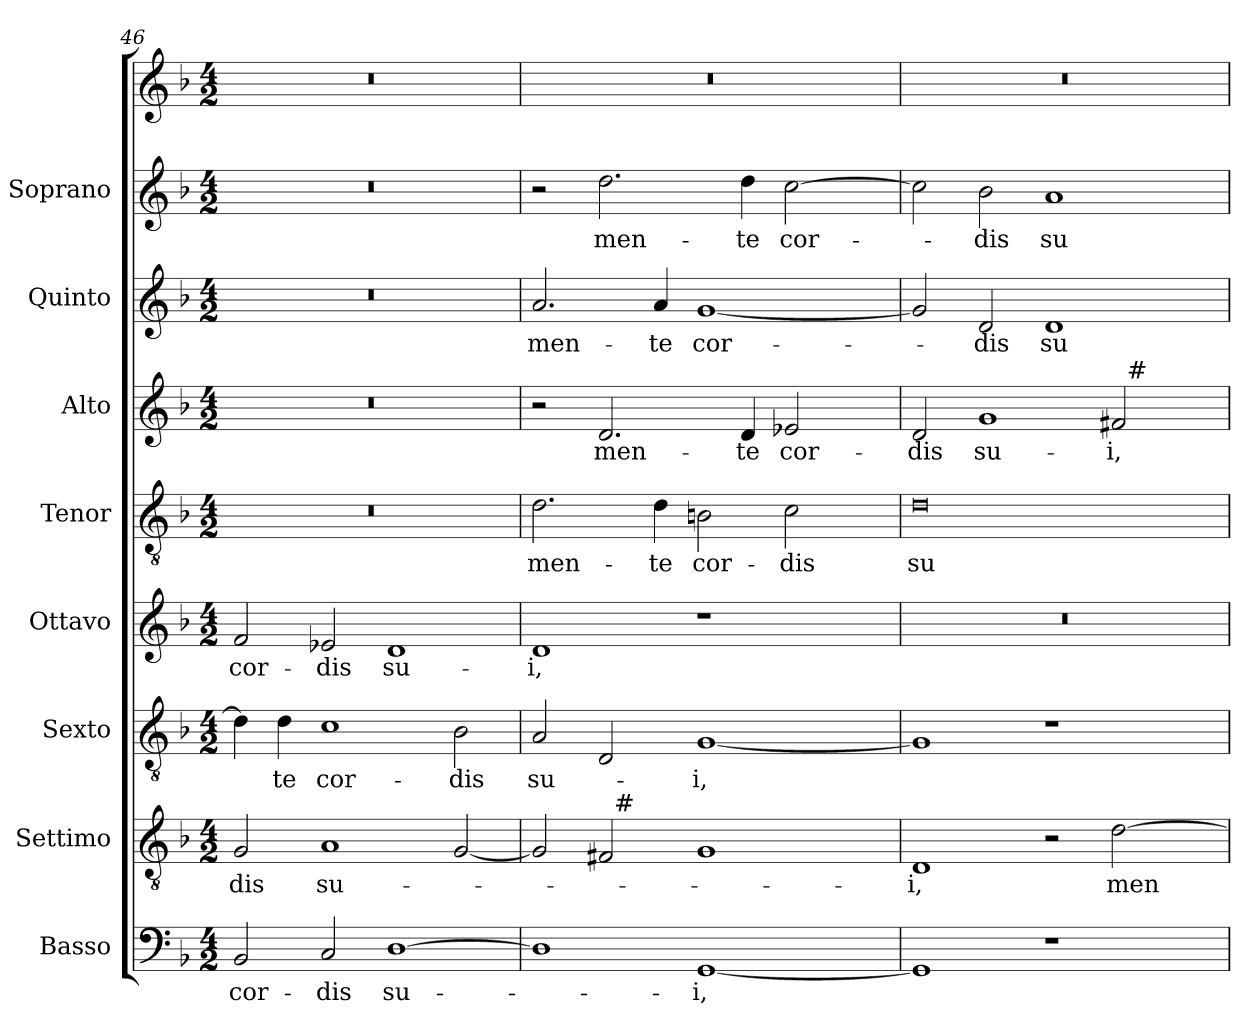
**kern	**text	**kern	**text	**kern	**text	**kern	**text	**kern	**text	**kern	**text	**kern	**text	**kern	**text	**kern
*part9	*part9	*part8	*part8	*part7	*part7	*part6	*part6	*part5	*part5	*part4	*part4	*part3	*part3	*part2	*part2	*part1
*staff9	*staff9	*staff8	*staff8	*staff7	*staff7	*staff6	*staff6	*staff5	*staff5	*staff4	*staff4	*staff3	*staff3	*staff2	*staff2	*staff1
*I"Basso	*	*I"Settimo	*	*I"Sexto	*	*I"Ottavo	*	*I"Tenor	*	*I"Alto	*	*I"Quinto	*	*I"Soprano	*	*
*I'B.	*	*I'St.	*	*	*	*I'Ot.	*	*I'T.	*	*I'A.	*	*I'Q.	*	*I'S.	*	*
*clefF4	*	*clefGv2	*	*clefGv2	*	*clefG2	*	*clefGv2	*	*clefG2	*	*clefG2	*	*clefG2	*	*clefG2
*	*	*ITrd7c12	*	*ITrd7c12	*	*	*	*ITrd7c12	*	*	*	*	*	*	*	*
*k[b-]	*	*k[b-]	*	*k[b-]	*	*k[b-]	*	*k[b-]	*	*k[b-]	*	*k[b-]	*	*k[b-]	*	*k[b-]
*F:	*	*F:	*	*F:	*	*F:	*	*F:	*	*F:	*	*F:	*	*F:	*	*F:
*M4/2	*	*M4/2	*	*M4/2	*	*M4/2	*	*M4/2	*	*M4/2	*	*M4/2	*	*M4/2	*	*M4/2
=46	=46	=46	=46	=46	=46	=46	=46	=46	=46	=46	=46	=46	=46	=46	=46	=46
!	!LO:LY:b:color=#000000	!	!	!	!	!	!	!	!	!	!	!	!	!	!	!
!	!	!	!LO:LY:b:color=#000000	!	!	!	!	!	!	!	!	!	!	!	!	!
!	!	!	!	!	!	!	!LO:LY:b:color=#000000	!LO:N:vis=1	!	!LO:N:vis=1	!	!LO:N:vis=1	!	!LO:N:vis=1	!	!LO:N:vis=1
2BB-i/	cor-	2GGi/	-dis	4Di\]	.	2fi/	cor-	0r	.	0r	.	0r	.	0r	.	0r
!	!	!	!	!	!LO:LY:b:color=#000000	!	!	!	!	!	!	!	!	!	!	!
.	.	.	.	4Di\	-te	.	.	.	.	.	.	.	.	.	.	.
!	!LO:LY:b:color=#000000	!	!	!	!	!	!	!	!	!	!	!	!	!	!	!
!	!	!	!LO:LY:b:color=#000000	!	!	!	!	!	!	!	!	!	!	!	!	!
!	!	!	!	!	!LO:LY:b:color=#000000	!	!	!	!	!	!	!	!	!	!	!
!	!	!	!	!	!	!	!LO:LY:b:color=#000000	!	!	!	!	!	!	!	!	!
2Ci/	-dis	1AAi	su-	1Ci	cor-	2e-Xi/	-dis	.	.	.	.	.	.	.	.	.
!	!LO:LY:b:color=#000000	!	!	!	!	!	!	!	!	!	!	!	!	!	!	!
!	!	!	!	!	!	!	!LO:LY:b:color=#000000	!	!	!	!	!	!	!	!	!
[1Di	su-	.	.	.	.	1di	su-	.	.	.	.	.	.	.	.	.
!	!	!	!	!	!LO:LY:b:color=#000000	!	!	!	!	!	!	!	!	!	!	!
.	.	[2GGi/	.	2BB-i\	-dis	.	.	.	.	.	.	.	.	.	.	.
=47	=47	=47	=47	=47	=47	=47	=47	=47	=47	=47	=47	=47	=47	=47	=47	=47
!	!	!	!	!	!LO:LY:b:color=#000000	!	!	!	!	!	!	!	!	!	!	!
!	!	!	!	!	!	!	!LO:LY:b:color=#000000	!	!	!	!	!	!	!	!	!
!	!	!	!	!	!	!	!	!	!LO:LY:b:color=#000000	!	!	!	!	!	!	!
!	!	!	!	!	!	!	!	!	!	!	!	!	!LO:LY:b:color=#000000	!	!	!LO:N:vis=1
*	*	*^	*	*	*	*	*	*	*	*	*	*	*	*	*	*
1Di]	.	2GGi/]	2ryy	.	2AAi/	su-	1di	-i,	2.Di\	men-	2r	.	2.ai/	men-	2r	.	0r
!	!	!	!	!	!	!	!	!	!	!	!	!LO:LY:b:color=#000000	!	!	!	!	!
!	!	!	!	!	!	!	!	!	!	!	!	!	!	!	!	!LO:LY:b:color=#000000	!
.	.	2FF#i/	32ryy	.	2DDi/	.	.	.	.	.	2.di/	men-	.	.	2.ddi\	men-	.
.	.	.	256ryy	.	.	.	.	.	.	.	.	.	.	.	.	.	.
!	!	!	!LO:TX:a:t=#	!	!	!	!	!	!	!	!	!	!	!	!	!	!
.	.	.	1ryy	.	.	.	.	.	.	.	.	.	.	.	.	.	.
!	!	!	!	!	!	!	!	!	!	!LO:LY:b:color=#000000	!	!	!	!	!	!	!
!	!	!	!	!	!	!	!	!	!	!	!	!	!	!LO:LY:b:color=#000000	!	!	!
.	.	.	.	.	.	.	.	.	4Di\	-te	.	.	4ai/	-te	.	.	.
!	!LO:LY:b:color=#000000	!	!	!	!	!	!	!	!	!	!	!	!	!	!	!	!
!	!	!	!	!	!	!LO:LY:b:color=#000000	!	!	!	!	!	!	!	!	!	!	!
!	!	!	!	!	!	!	!	!	!	!LO:LY:b:color=#000000	!	!	!	!	!	!	!
!	!	!	!	!	!	!	!	!	!	!	!	!	!	!LO:LY:b:color=#000000	!	!	!
[1GGi	-i,	1GGi	.	.	[1GGi	-i,	1r	.	2BBni\	cor-	.	.	[1gi	cor-	.	.	.
!	!	!	!	!	!	!	!	!	!	!	!	!LO:LY:b:color=#000000	!	!	!	!	!
!	!	!	!	!	!	!	!	!	!	!	!	!	!	!	!	!LO:LY:b:color=#000000	!
.	.	.	.	.	.	.	.	.	.	.	4di/	-te	.	.	4ddi\	-te	.
!	!	!	!	!	!	!	!	!	!	!LO:LY:b:color=#000000	!	!	!	!	!	!	!
!	!	!	!	!	!	!	!	!	!	!	!	!LO:LY:b:color=#000000	!	!	!	!	!
!	!	!	!	!	!	!	!	!	!	!	!	!	!	!	!	!LO:LY:b:color=#000000	!
.	.	.	.	.	.	.	.	.	2Ci\	-dis	2e-Xi/	cor-	.	.	[2cci\	cor-	.
.	.	.	4ryy	.	.	.	.	.	.	.	.	.	.	.	.	.	.
.	.	.	8ryy	.	.	.	.	.	.	.	.	.	.	.	.	.	.
.	.	.	16ryy	.	.	.	.	.	.	.	.	.	.	.	.	.	.
.	.	.	64..ryy	.	.	.	.	.	.	.	.	.	.	.	.	.	.
*	*	*v	*v	*	*	*	*	*	*	*	*	*	*	*	*	*	*
=48	=48	=48	=48	=48	=48	=48	=48	=48	=48	=48	=48	=48	=48	=48	=48	=48
*	*	*^	*	*	*	*	*	*	*	*	*	*	*	*	*	*
!	!	!	!	!LO:LY:b:color=#000000	!	!	!LO:N:vis=1	!	!	!	!	!	!	!	!	!	!
*	*	*v	*v	*	*	*	*	*	*	*	*	*	*	*	*	*	*
*	*	*^	*	*	*	*	*	*	*	*	*	*	*	*	*	*
!	!	!	!	!	!	!	!	!	!	!LO:LY:b:color=#000000	!	!	!	!	!	!	!
*	*	*v	*v	*	*	*	*	*	*	*	*	*	*	*	*	*	*
*	*	*^	*	*	*	*	*	*	*	*	*	*	*	*	*	*
!	!	!	!	!	!	!	!	!	!	!	!	!LO:LY:b:color=#000000	!	!	!	!	!LO:N:vis=1
*	*	*v	*v	*	*	*	*	*	*	*	*^	*	*	*	*	*	*
1GGi]	.	1DDi	-i,	1GGi]	.	0r	.	0Di	su-	2di/	1ryy	-dis	2gi/]	.	2cci\]	.	0r
!	!	!	!	!	!	!	!	!	!	!	!	!LO:LY:b:color=#000000	!	!	!	!	!
!	!	!	!	!	!	!	!	!	!	!	!	!	!	!LO:LY:b:color=#000000	!	!	!
!	!	!	!	!	!	!	!	!	!	!	!	!	!	!	!	!LO:LY:b:color=#000000	!
.	.	.	.	.	.	.	.	.	.	1gi	.	su-	2di/	-dis	2b-i\	-dis	.
!	!	!	!	!	!	!	!	!	!	!	!	!	!	!LO:LY:b:color=#000000	!	!	!
!	!	!	!	!	!	!	!	!	!	!	!	!	!	!	!	!LO:LY:b:color=#000000	!
1r	.	2r	.	1r	.	.	.	.	.	.	2ryy	.	1di	su-	1ai	su-	.
!	!	!	!LO:LY:b:color=#000000	!	!	!	!	!	!	!	!	!	!	!	!	!	!
!	!	!	!	!	!	!	!	!	!	!	!	!LO:LY:b:color=#000000	!	!	!	!	!
.	.	[2Di\	men-	.	.	.	.	.	.	2f#i/	32ryy	-i,	.	.	.	.	.
.	.	.	.	.	.	.	.	.	.	.	256ryy	.	.	.	.	.	.
!	!	!	!	!	!	!	!	!	!	!	!LO:TX:a:t=#	!	!	!	!	!	!
.	.	.	.	.	.	.	.	.	.	.	4ryy	.	.	.	.	.	.
.	.	.	.	.	.	.	.	.	.	.	8ryy	.	.	.	.	.	.
.	.	.	.	.	.	.	.	.	.	.	16ryy	.	.	.	.	.	.
.	.	.	.	.	.	.	.	.	.	.	64..ryy	.	.	.	.	.	.
*	*	*	*	*	*	*	*	*	*	*v	*v	*	*	*	*	*	*
=	=	=	=	=	=	=	=	=	=	=	=	=	=	=	=	=
*-	*-	*-	*-	*-	*-	*-	*-	*-	*-	*-	*-	*-	*-	*-	*-	*-
